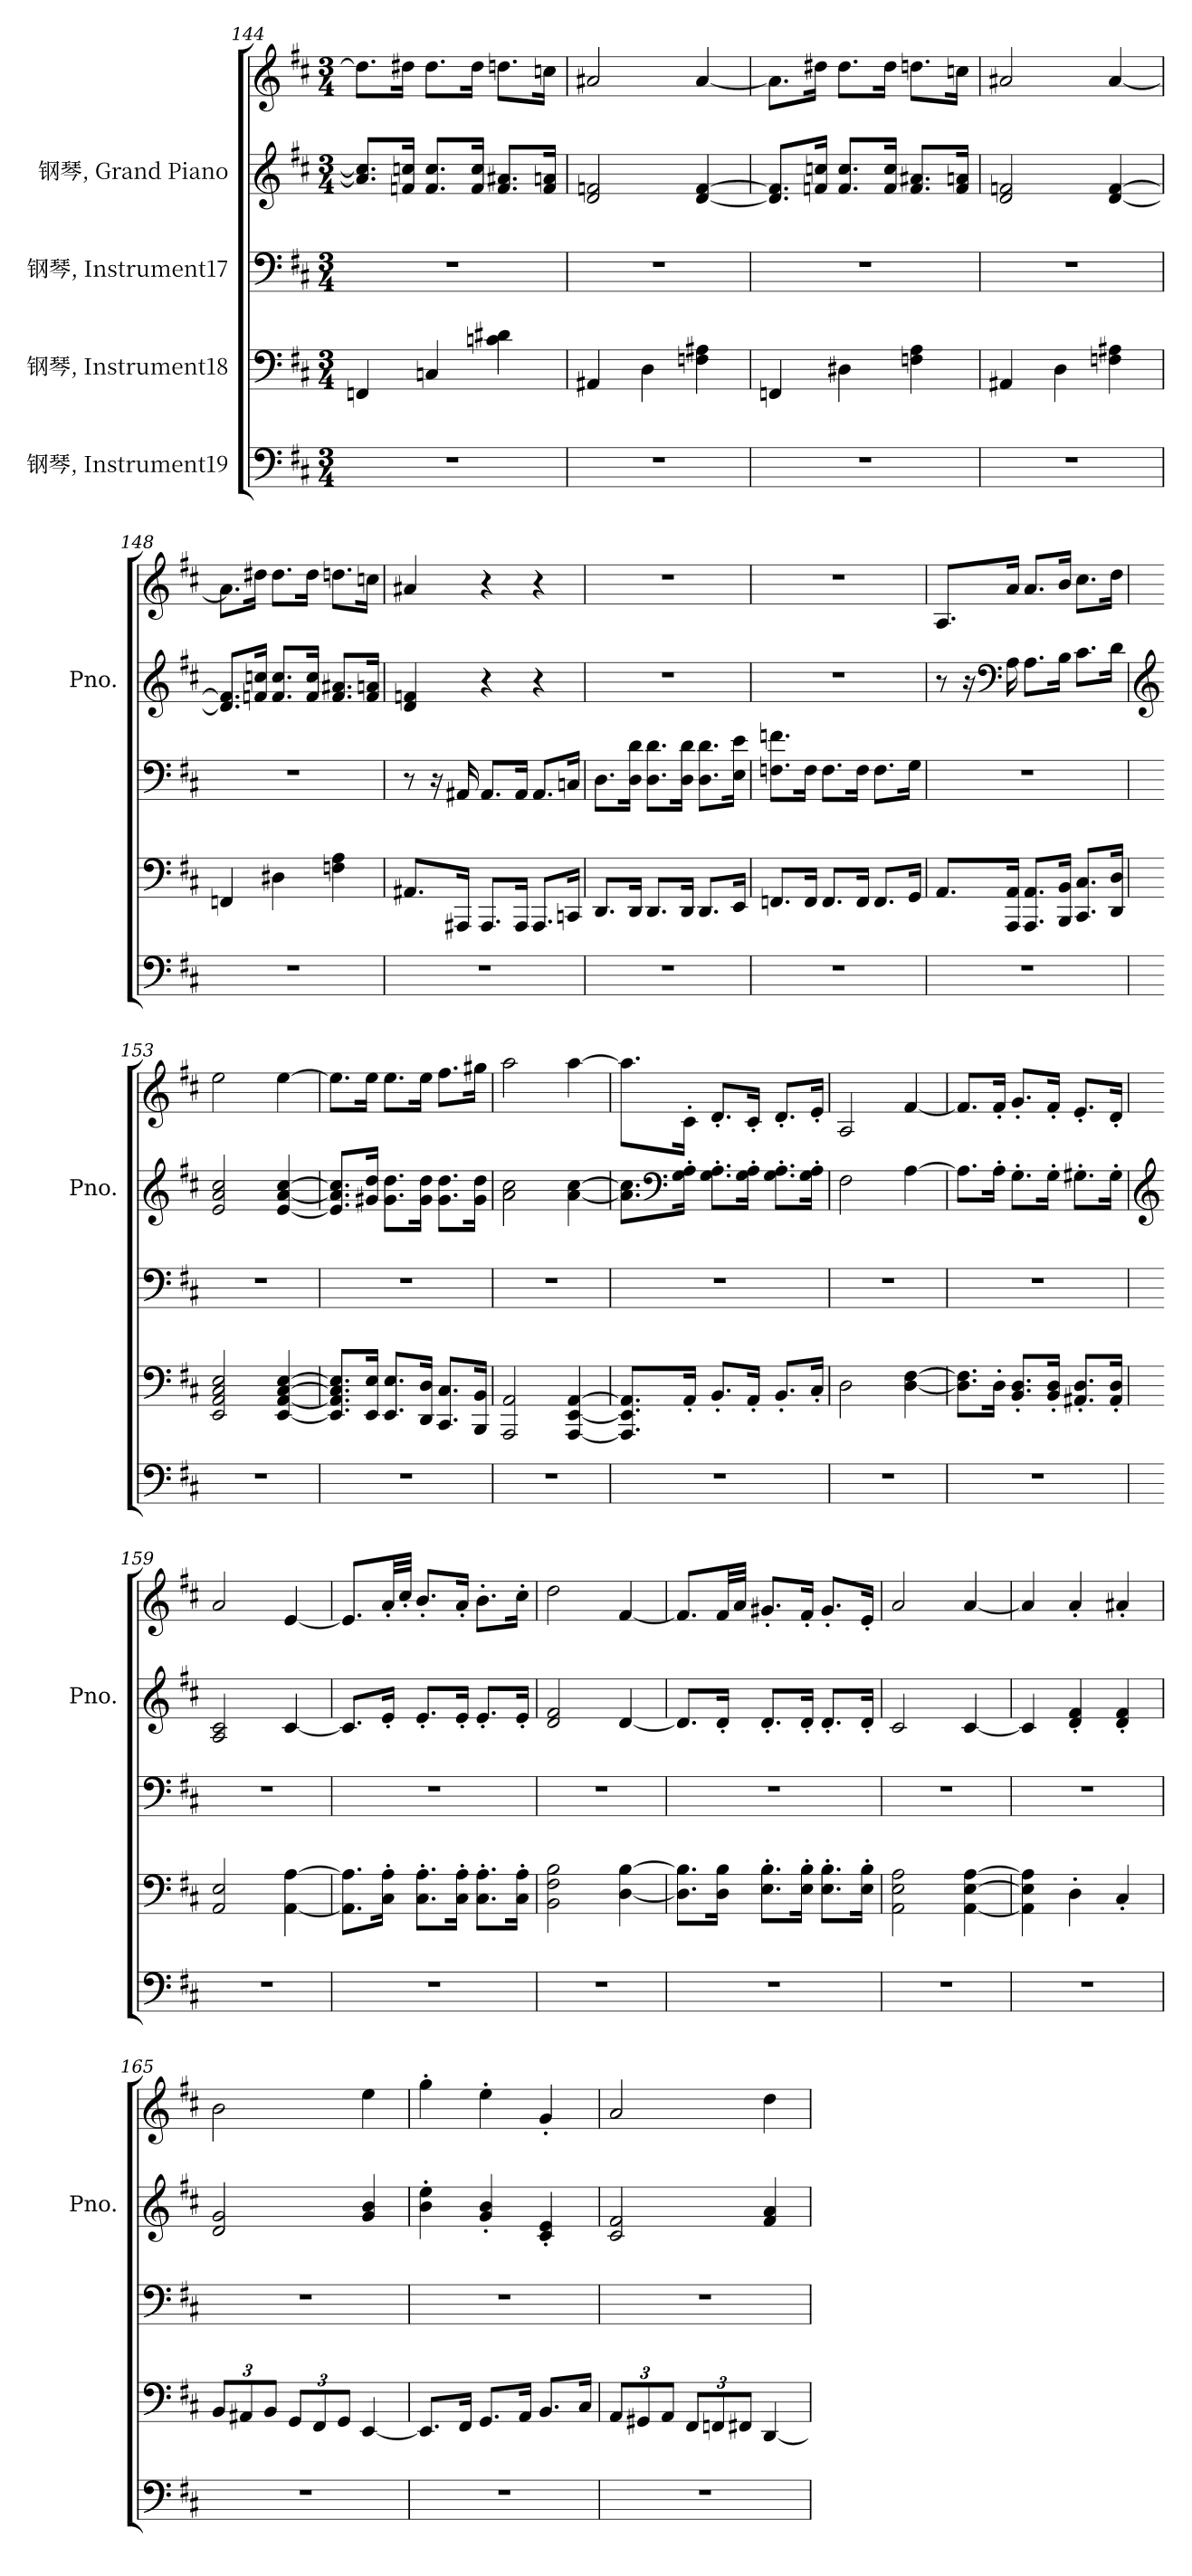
**kern	**kern	**kern	**kern	**kern
*part4	*part3	*part2	*part1	*part1
*staff5	*staff4	*staff3	*staff2	*staff1
*I"钢琴, Instrument19	*I"钢琴, Instrument18	*I"钢琴, Instrument17	*I"钢琴, Grand Piano	*
*	*	*	*I'Pno.	*
*clefF4	*clefF4	*clefF4	*clefG2	*clefG2
*k[f#c#]	*k[f#c#]	*k[f#c#]	*k[f#c#]	*k[f#c#]
*M3/4	*M3/4	*M3/4	*M3/4	*M3/4
=144	=144	=144	=144	=144
2.r	4FFn/	2.r	8.a/] 8.cc/]L	8.dd#\L]
.	.	.	16fn/ 16ccn/Jk	16dd#X\Jk
.	4Cn/	.	8.f/ 8.cc/L	8.dd#\L
.	.	.	16f/ 16cc/Jk	16dd#\Jk
.	4cn\ 4d#X\	.	8.f/ 8.a#X/L	8.ddn\L
.	.	.	16f/ 16an/Jk	16ccn\Jk
=145	=145	=145	=145	=145
2.r	4AA#X/	2.r	2d/ 2fn/	2a#X/
.	4D\	.	.	.
*	*	*	*	*MM167
.	4Fn\ 4A#X\	.	[4d/ [4f/	[4a#/
!!LO:LB:g=z
=146	=146	=146	=146	=146
*	*	*	*	*MM161
2.r	4FFn/	2.r	8.d/] 8.f/]L	8.a#\L]
.	.	.	16fn/ 16ccn/Jk	16dd#X\Jk
*	*	*	*	*MM154
.	4D#X\	.	8.f/ 8.cc/L	8.dd#\L
.	.	.	16f/ 16cc/Jk	16dd#\Jk
.	4Fn\ 4A\	.	8.f/ 8.a#X/L	8.ddn\L
.	.	.	16f/ 16an/Jk	16ccn\Jk
=147	=147	=147	=147	=147
2.r	4AA#X/	2.r	2d/ 2fn/	2a#X/
.	4D\	.	.	.
.	4Fn\ 4A#X\	.	[4d/ [4f/	[4a#/
=148	=148	=148	=148	=148
2.r	4FFn/	2.r	8.d/] 8.f/]L	8.a#\L]
.	.	.	16fn/ 16ccn/Jk	16dd#X\Jk
.	4D#X\	.	8.f/ 8.cc/L	8.dd#\L
.	.	.	16f/ 16cc/Jk	16dd#\Jk
.	4Fn\ 4A\	.	8.f/ 8.a#X/L	8.ddn\L
.	.	.	16f/ 16an/Jk	16ccn\Jk
=149	=149	=149	=149	=149
*	*	*	*	*MM180
2.r	8.AA#X/L	8r	4d/ 4fn/	4a#X/
.	.	16r	.	.
.	16AAA#X/Jk	16AA#X/	.	.
.	8.AAA#/L	8.AA#/L	4r	4r
.	16AAA#/Jk	16AA#/Jk	.	.
.	8.AAA#/L	8.AA#/L	4r	4r
.	16CCn/Jk	16Cn/Jk	.	.
!!LO:PB:g=z
=150	=150	=150	=150	=150
2.r	8.DD/L	8.D\L	2.r	2.r
.	16DD/Jk	16D\ 16d\Jk	.	.
.	8.DD/L	8.D\ 8.d\L	.	.
.	16DD/Jk	16D\ 16d\Jk	.	.
.	8.DD/L	8.D\ 8.d\L	.	.
.	16EE/Jk	16E\ 16e\Jk	.	.
=151	=151	=151	=151	=151
2.r	8.FFn/L	8.Fn\ 8.fn\L	2.r	2.r
.	16FF/Jk	16F\Jk	.	.
.	8.FF/L	8.F\L	.	.
.	16FF/Jk	16F\Jk	.	.
.	8.FF/L	8.F\L	.	.
.	16GG/Jk	16G\Jk	.	.
=152	=152	=152	=152	=152
2.r	8.AA/L	2.r	8r	8.A/L
.	.	.	16r	.
*	*	*	*clefF4	*
.	16AAA/ 16AA/Jk	.	16A\	16a/Jk
.	8.AAA/ 8.AA/L	.	8.A\L	8.a/L
.	16BBB/ 16BB/Jk	.	16B\Jk	16b/Jk
.	8.CC#/ 8.C#/L	.	8.c#\L	8.cc#\L
.	16DD/ 16D/Jk	.	16d\Jk	16dd\Jk
=153	=153	=153	=153	=153
*	*	*	*clefG2	*
2.r	2EE/ 2AA/ 2C#/ 2E/	2.r	2e/ 2a/ 2cc#/	2ee\
.	[4EE/ [4AA/ [4C#/ [4E/	.	[4e/ [4a/ [4cc#/	[4ee\
!!LO:LB:g=z
=154	=154	=154	=154	=154
2.r	8.EE/] 8.AA/] 8.C#/] 8.E/]L	2.r	8.e/] 8.a/] 8.cc#/]L	8.ee\L]
.	16EE/ 16E/Jk	.	16g#X/ 16dd/Jk	16ee\Jk
.	8.EE/ 8.E/L	.	8.g#\ 8.dd\L	8.ee\L
.	16DD/ 16D/Jk	.	16g#\ 16dd\Jk	16ee\Jk
.	8.CC#/ 8.C#/L	.	8.g#\ 8.dd\L	8.ff#\L
.	16BBB/ 16BB/Jk	.	16g#\ 16dd\Jk	16gg#X\Jk
=155	=155	=155	=155	=155
2.r	2AAA/ 2AA/	2.r	2a\ 2cc#\	2aa\
.	[4AAA/ [4EE/ [4AA/	.	[4a\ [4cc#\	[4aa\
=156	=156	=156	=156	=156
2.r	8.AAA/] 8.EE/] 8.AA/]L	2.r	8.a\] 8.cc#\]L	8.aa\L]
*	*	*	*clefF4	*
.	16AA'/Jk	.	16G\' 16A\'Jk	16c#'\Jk
.	8.BB'/L	.	8.G\' 8.A\'L	8.d'/L
.	16AA'/Jk	.	16G\' 16A\'Jk	16c#'/Jk
.	8.BB'/L	.	8.G\' 8.A\'L	8.d'/L
.	16C#'/Jk	.	16G\' 16A\'Jk	16e'/Jk
=157	=157	=157	=157	=157
2.r	2D\	2.r	2F#\	2A/
.	[4D\ [4F#\	.	[4A\	[4f#/
=158	=158	=158	=158	=158
2.r	8.D\] 8.F#\]L	2.r	8.A\L]	8.f#/L]
.	16D'\Jk	.	16A'\Jk	16f#'/Jk
.	8.BB/' 8.D/'L	.	8.G'\L	8.g'/L
.	16BB/' 16D/'Jk	.	16G'\Jk	16f#'/Jk
.	8.AA#X/' 8.D/'L	.	8.G#X'\L	8.e'/L
.	16AA#/' 16D/'Jk	.	16G#'\Jk	16d'/Jk
!!LO:PB:g=z
=159	=159	=159	=159	=159
*	*	*	*clefG2	*
2.r	2AA/ 2E/	2.r	2A/ 2c#/	2a/
.	[4AA\ [4A\	.	[4c#/	[4e/
=160	=160	=160	=160	=160
2.r	8.AA\] 8.A\]L	2.r	8.c#/L]	8.e/L]
.	16C#\' 16A\'Jk	.	16e'/Jk	32a'/LL
.	.	.	.	32cc#'/JJJ
.	8.C#\' 8.A\'L	.	8.e'/L	8.b'/L
.	16C#\' 16A\'Jk	.	16e'/Jk	16a'/Jk
.	8.C#\' 8.A\'L	.	8.e'/L	8.b'\L
.	16C#\' 16A\'Jk	.	16e'/Jk	16cc#'\Jk
=161	=161	=161	=161	=161
2.r	2BB\ 2F#\ 2B\	2.r	2d/ 2f#/	2dd\
.	[4D\ [4B\	.	[4d/	[4f#/
=162	=162	=162	=162	=162
2.r	8.D\] 8.B\]L	2.r	8.d/L]	8.f#/L]
.	16D\ 16B\Jk	.	16d'/Jk	32f#/LL
.	.	.	.	32a/JJJ
.	8.E\' 8.B\'L	.	8.d'/L	8.g#X'/L
.	16E\' 16B\'Jk	.	16d'/Jk	16f#'/Jk
.	8.E\' 8.B\'L	.	8.d'/L	8.g#'/L
.	16E\' 16B\'Jk	.	16d'/Jk	16e'/Jk
=163	=163	=163	=163	=163
2.r	2AA\ 2E\ 2A\	2.r	2c#/	2a/
.	[4AA\ [4E\ [4A\	.	[4c#/	[4a/
=164	=164	=164	=164	=164
2.r	4AA\] 4E\] 4A\]	2.r	4c#/]	4a/]
.	4D'\	.	4d/' 4f#/'	4a'/
.	4C#'/	.	4d/' 4f#/'	4a#X'/
!!LO:LB:g=z
=165	=165	=165	=165	=165
*	*Xbrackettup	*	*	*
2.r	12BB/L	2.r	2d/ 2g/	2b\
.	12AA#X/	.	.	.
.	12BB/J	.	.	.
.	12GG/L	.	.	.
.	12FF#/	.	.	.
.	12GG/J	.	.	.
.	[4EE/	.	4g/ 4b/	4ee\
=166	=166	=166	=166	=166
2.r	8.EE/L]	2.r	4b\' 4ee\'	4gg'\
.	16FF#/Jk	.	.	.
.	8.GG/L	.	4g/' 4b/'	4ee'\
.	16AA/Jk	.	.	.
.	8.BB/L	.	4c#/' 4e/'	4g'/
.	16C#/Jk	.	.	.
=167	=167	=167	=167	=167
2.r	12AA/L	2.r	2c#/ 2f#/	2a/
.	12GG#X/	.	.	.
.	12AA/J	.	.	.
.	12FF#/L	.	.	.
.	12FFn/	.	.	.
.	12FF#X/J	.	.	.
.	[4DD/	.	4f#/ 4a/	4dd\
=	=	=	=	=
*-	*-	*-	*-	*-
